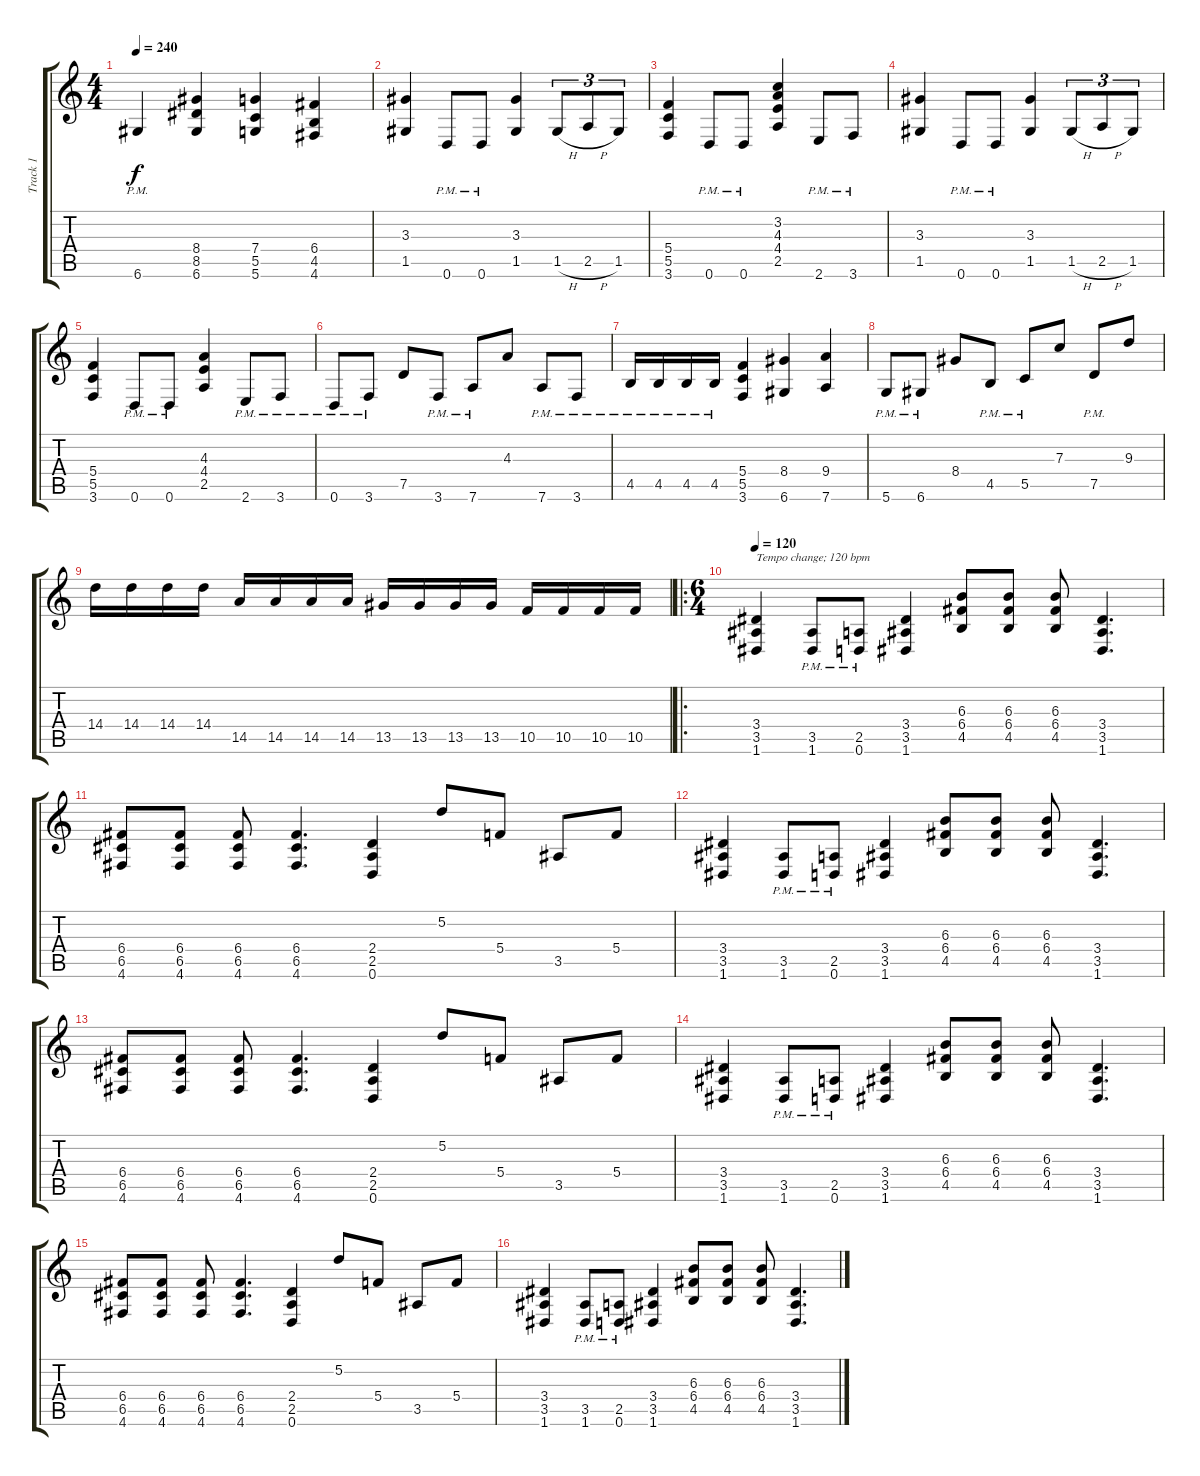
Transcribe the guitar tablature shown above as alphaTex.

\track ("Track 1" "Track 1") {instrument distortionguitar}
\staff {score tabs}
\tuning (D4 A3 F3 C3 G2 D2) {hide}
\ts (4 4)
\tempo 240
\clef g2
\ks c
6.6{pm}.4{dy f} (8.4 8.5 6.6).4 (7.4 5.5 5.6).4 (6.4 4.5 4.6).4 |
(3.3 1.5).4 0.6{pm}.8 0.6{pm}.8 (3.3 1.5).4 1.5{h}.8{tu (3 2)} 2.5{h}.8{tu (3 2)} 1.5.8{tu (3 2)} |
(5.4 5.5 3.6).4 0.6{pm}.8 0.6{pm}.8 (3.2 4.3 4.4 2.5).4 2.6{pm}.8 3.6{pm}.8 |
(3.3 1.5).4 0.6{pm}.8 0.6{pm}.8 (3.3 1.5).4 1.5{h}.8{tu (3 2)} 2.5{h}.8{tu (3 2)} 1.5.8{tu (3 2)} |
(5.4 5.5 3.6).4 0.6{pm}.8 0.6{pm}.8 (4.3 4.4 2.5).4 2.6{pm}.8 3.6{pm}.8 |
0.6{pm}.8 3.6{pm}.8 7.5.8 3.6{pm}.8 7.6{pm}.8 4.3.8 7.6{pm}.8 3.6{pm}.8 |
4.5{pm}.16 4.5{pm}.16 4.5{pm}.16 4.5{pm}.16 (5.4 5.5 3.6).4 (8.4 6.6).4 (9.4 7.6).4 |
5.6{pm}.8 6.6{pm}.8 8.4.8 4.5{pm}.8 5.5{pm}.8 7.3.8 7.5{pm}.8 9.3.8 |
14.4.16 14.4.16 14.4.16 14.4.16 14.5.16 14.5.16 14.5.16 14.5.16 13.5.16 13.5.16 13.5.16 13.5.16 10.5.16 10.5.16 10.5.16 10.5.16 |
\ro
\ts (6 4)
\tempo 120
(3.4 3.5 1.6).4{txt "Tempo change; 120 bpm"} (3.5{pm} 1.6{pm}).8 (2.5{pm} 0.6{pm}).8 (3.4 3.5 1.6).4 (6.3 6.4 4.5).8 (6.3 6.4 4.5).8 (6.3 6.4 4.5).8 (3.4 3.5 1.6).4{d} |
(6.4 6.5 4.6).8 (6.4 6.5 4.6).8 (6.4 6.5 4.6).8 (6.4 6.5 4.6).4{d} (2.4 2.5 0.6).4 5.2.8 5.4.8 3.5.8 5.4.8 |
(3.4 3.5 1.6).4 (3.5{pm} 1.6{pm}).8 (2.5{pm} 0.6{pm}).8 (3.4 3.5 1.6).4 (6.3 6.4 4.5).8 (6.3 6.4 4.5).8 (6.3 6.4 4.5).8 (3.4 3.5 1.6).4{d} |
(6.4 6.5 4.6).8 (6.4 6.5 4.6).8 (6.4 6.5 4.6).8 (6.4 6.5 4.6).4{d} (2.4 2.5 0.6).4 5.2.8 5.4.8 3.5.8 5.4.8 |
(3.4 3.5 1.6).4 (3.5{pm} 1.6{pm}).8 (2.5{pm} 0.6{pm}).8 (3.4 3.5 1.6).4 (6.3 6.4 4.5).8 (6.3 6.4 4.5).8 (6.3 6.4 4.5).8 (3.4 3.5 1.6).4{d} |
(6.4 6.5 4.6).8 (6.4 6.5 4.6).8 (6.4 6.5 4.6).8 (6.4 6.5 4.6).4{d} (2.4 2.5 0.6).4 5.2.8 5.4.8 3.5.8 5.4.8 |
(3.4 3.5 1.6).4 (3.5{pm} 1.6{pm}).8 (2.5{pm} 0.6{pm}).8 (3.4 3.5 1.6).4 (6.3 6.4 4.5).8 (6.3 6.4 4.5).8 (6.3 6.4 4.5).8 (3.4 3.5 1.6).4{d}
